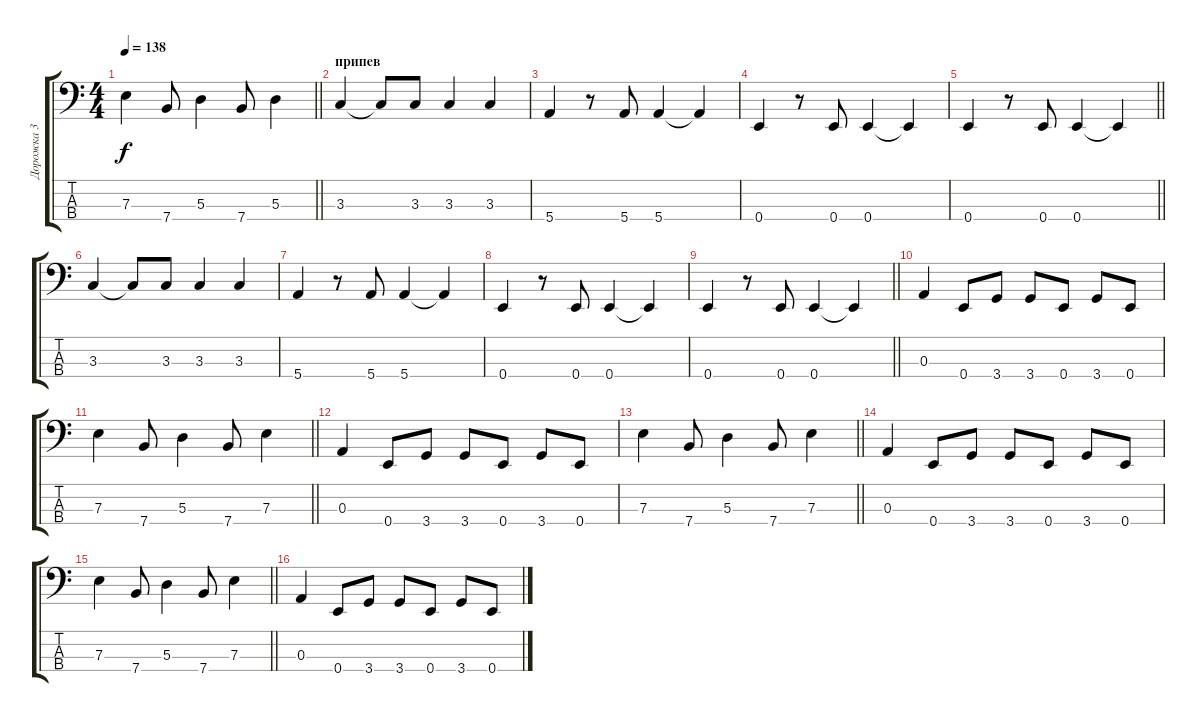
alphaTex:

\track ("Дорожка 3" "Дорожка 3") {instrument electricbassfinger}
\staff {score tabs}
\tuning (G2 D2 A1 E1) {hide}
\ts (4 4)
\tempo 138
\clef f4
\barLineRight lightlight
\ks c
7.3.4{dy f} 7.4.8 5.3.4 7.4.8 5.3.4 |
\section ("" "припев")
3.3.4 3.3{t}.8 3.3.8 3.3.4 3.3.4 |
5.4.4 r.8 5.4.8 5.4.4 5.4{t}.4 |
0.4.4 r.8 0.4.8 0.4.4 0.4{t}.4 |
\barLineRight lightlight
0.4.4 r.8 0.4.8 0.4.4 0.4{t}.4 |
3.3.4 3.3{t}.8 3.3.8 3.3.4 3.3.4 |
5.4.4 r.8 5.4.8 5.4.4 5.4{t}.4 |
0.4.4 r.8 0.4.8 0.4.4 0.4{t}.4 |
\barLineRight lightlight
0.4.4 r.8 0.4.8 0.4.4 0.4{t}.4 |
0.3.4 0.4.8 3.4.8 3.4.8 0.4.8 3.4.8 0.4.8 |
\barLineRight lightlight
7.3.4 7.4.8 5.3.4 7.4.8 7.3.4 |
0.3.4 0.4.8 3.4.8 3.4.8 0.4.8 3.4.8 0.4.8 |
\barLineRight lightlight
7.3.4 7.4.8 5.3.4 7.4.8 7.3.4 |
0.3.4 0.4.8 3.4.8 3.4.8 0.4.8 3.4.8 0.4.8 |
\barLineRight lightlight
7.3.4 7.4.8 5.3.4 7.4.8 7.3.4 |
0.3.4 0.4.8 3.4.8 3.4.8 0.4.8 3.4.8 0.4.8
